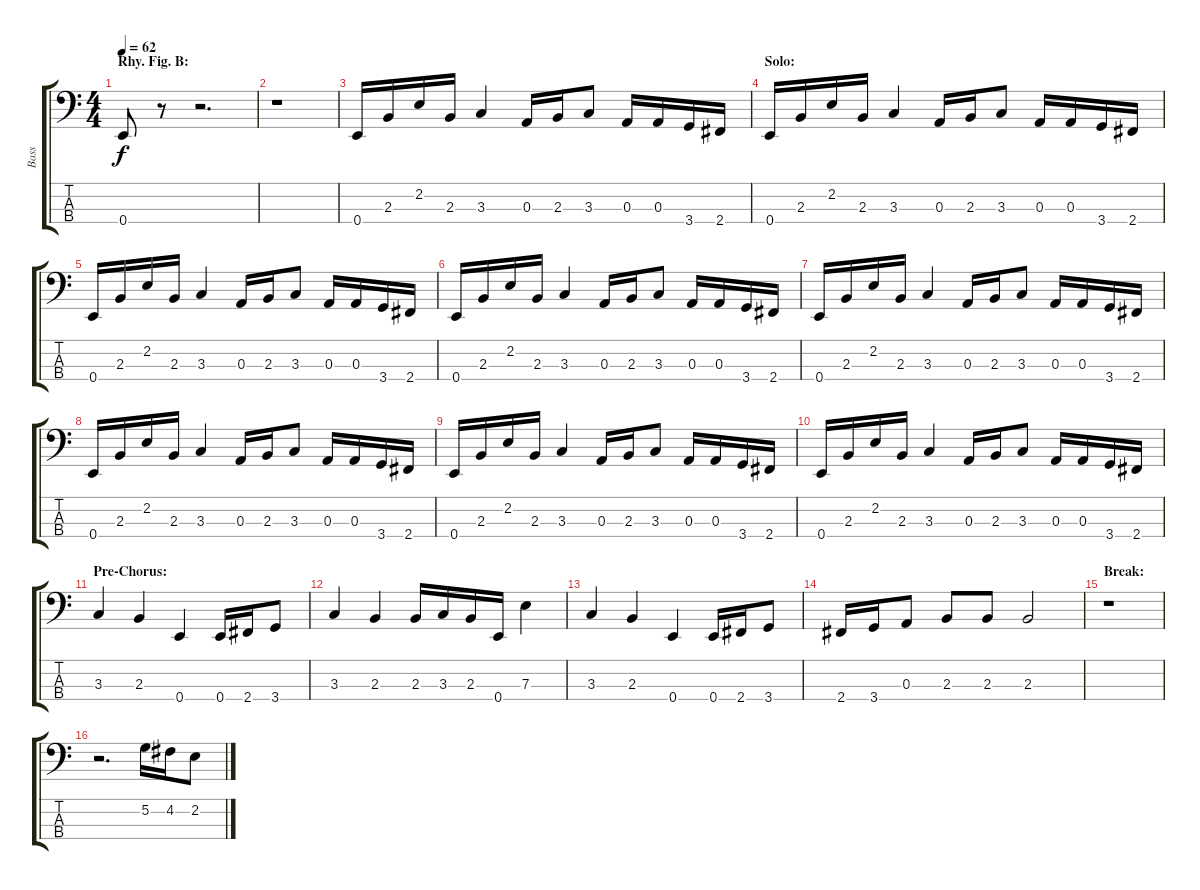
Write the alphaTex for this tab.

\track ("Bass" "Bass") {instrument electricbasspick}
\staff {score tabs}
\tuning (G2 D2 A1 E1) {hide}
\ts (4 4)
\section ("" "Rhy. Fig. B:")
\tempo 62
\clef f4
\ks c
0.4.8{dy f} r.8 r.2{d} |
r.1 |
0.4.16 2.3.16 2.2.16 2.3.16 3.3.4 0.3.16 2.3.16 3.3.8 0.3.16 0.3.16 3.4.16 2.4.16 |
\section ("" "Solo:")
0.4.16 2.3.16 2.2.16 2.3.16 3.3.4 0.3.16 2.3.16 3.3.8 0.3.16 0.3.16 3.4.16 2.4.16 |
0.4.16 2.3.16 2.2.16 2.3.16 3.3.4 0.3.16 2.3.16 3.3.8 0.3.16 0.3.16 3.4.16 2.4.16 |
0.4.16 2.3.16 2.2.16 2.3.16 3.3.4 0.3.16 2.3.16 3.3.8 0.3.16 0.3.16 3.4.16 2.4.16 |
0.4.16 2.3.16 2.2.16 2.3.16 3.3.4 0.3.16 2.3.16 3.3.8 0.3.16 0.3.16 3.4.16 2.4.16 |
0.4.16 2.3.16 2.2.16 2.3.16 3.3.4 0.3.16 2.3.16 3.3.8 0.3.16 0.3.16 3.4.16 2.4.16 |
0.4.16 2.3.16 2.2.16 2.3.16 3.3.4 0.3.16 2.3.16 3.3.8 0.3.16 0.3.16 3.4.16 2.4.16 |
0.4.16 2.3.16 2.2.16 2.3.16 3.3.4 0.3.16 2.3.16 3.3.8 0.3.16 0.3.16 3.4.16 2.4.16 |
\section ("" "Pre-Chorus:")
3.3.4 2.3.4 0.4.4 0.4.16 2.4.16 3.4.8 |
3.3.4 2.3.4 2.3.16 3.3.16 2.3.16 0.4.16 7.3.4 |
3.3.4 2.3.4 0.4.4 0.4.16 2.4.16 3.4.8 |
2.4.16 3.4.16 0.3.8 2.3.8 2.3.8 2.3.2 |
\section ("" "Break:")
r.1 |
r.2{d} 5.2.16 4.2.16 2.2.8
